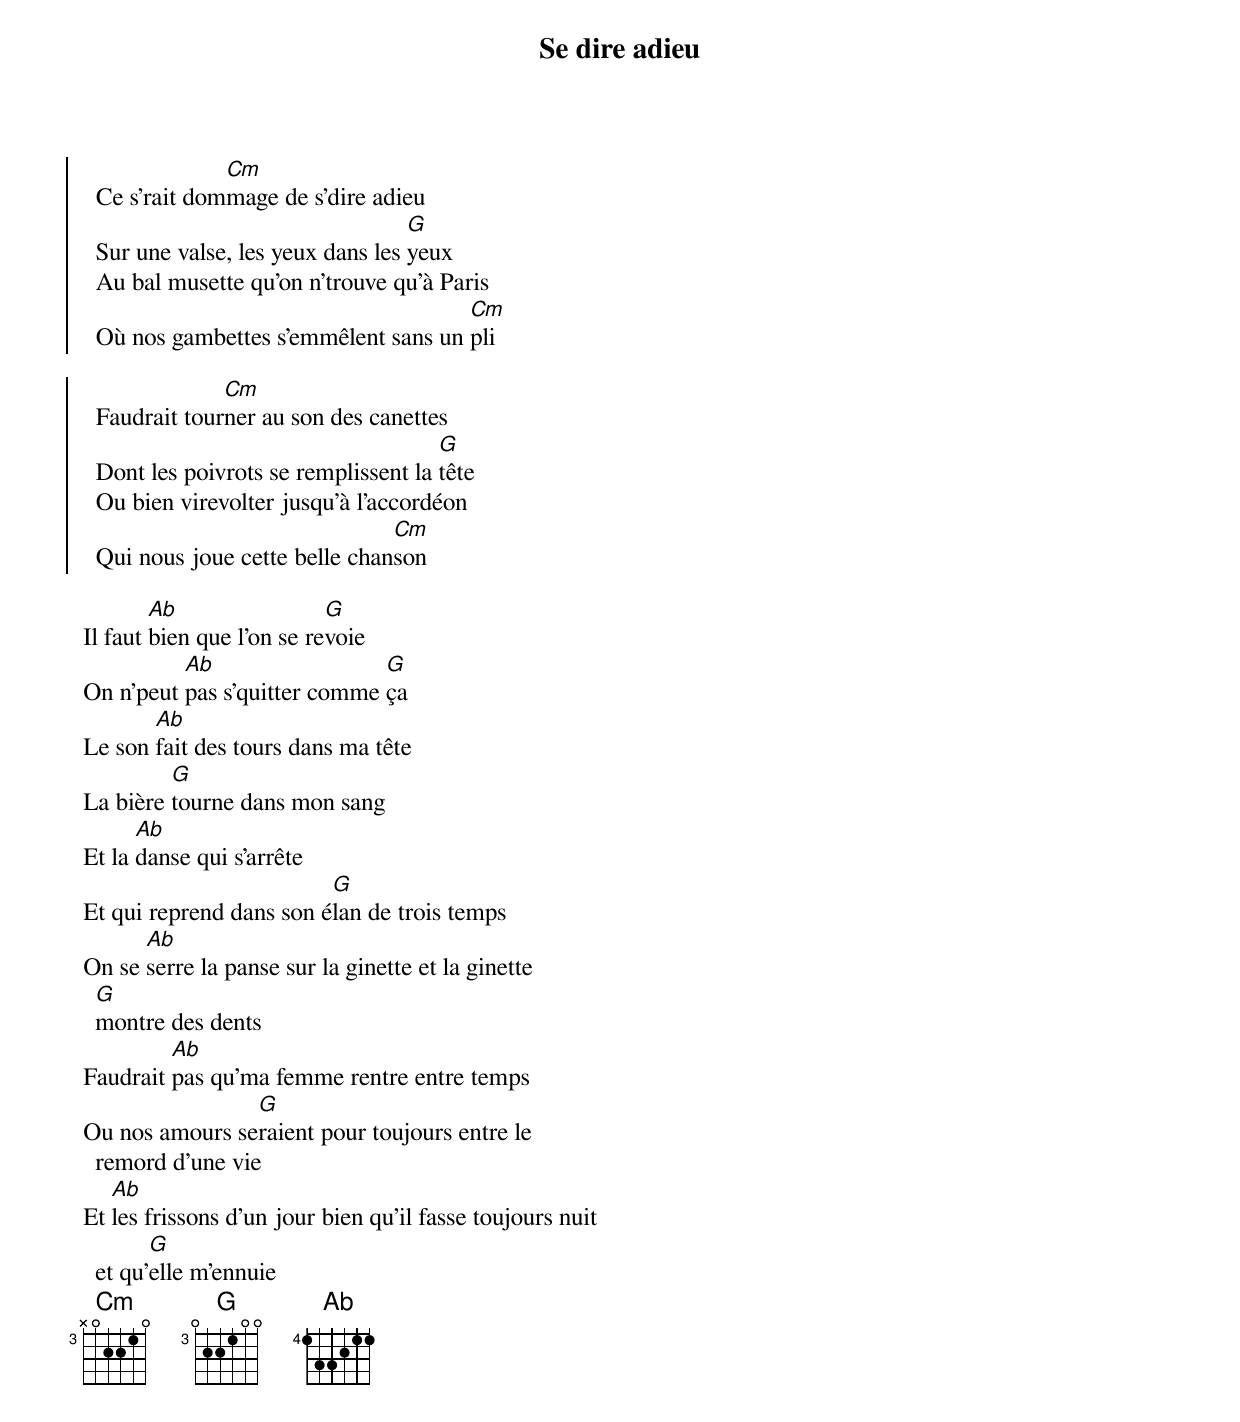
{title: Se dire adieu}
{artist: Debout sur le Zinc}
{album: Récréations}
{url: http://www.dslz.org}
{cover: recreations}
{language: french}
{columns: 2}
{define: Cm base-fret 3 frets X 0 2 2 1 0}
{define: G base-fret 3 frets 0 2 2 1 0 0}
{define: A& base-fret 4 frets 0 2 2 1 0 0}

{start_of_chorus}
  Ce s'rait dom[Cm]mage de s'dire adieu
  Sur une valse, les yeux dans les [G]yeux
  Au bal musette qu'on n'trouve qu'à Paris
  Où nos gambettes s'emmêlent sans un [Cm]pli
{end_of_chorus}

{start_of_chorus}
  Faudrait tour[Cm]ner au son des canettes
  Dont les poivrots se remplissent la [G]tête
  Ou bien virevolter jusqu'à l'accordéon
  Qui nous joue cette belle chan[Cm]son
{end_of_chorus}

Il faut [Ab]bien que l'on se re[G]voie
On n'peut [Ab]pas s'quitter comme [G]ça
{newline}
Le son [Ab]fait des tours dans ma tête
La bière [G]tourne dans mon sang
Et la [Ab]danse qui s'arrête
Et qui reprend dans son é[G]lan de trois temps
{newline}
On se [Ab]serre la panse sur la ginette et la ginette [G]montre des dents
Faudrait [Ab]pas qu'ma femme rentre entre temps
Ou nos amours se[G]raient pour toujours entre le remord d'une vie
Et [Ab]les frissons d'un jour bien qu'il fasse toujours nuit et qu'[G]elle m'ennuie
